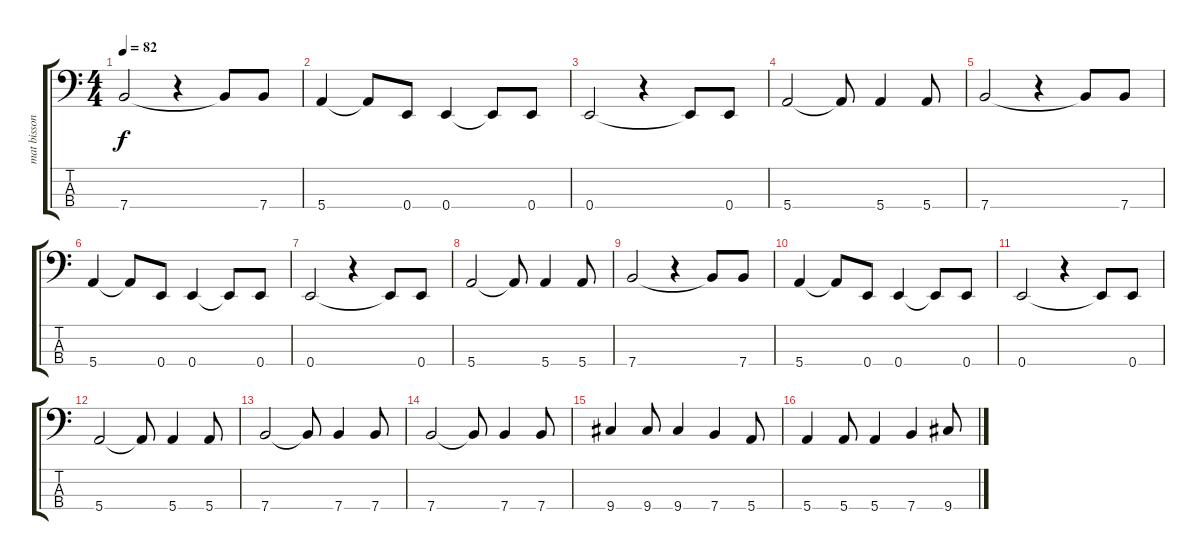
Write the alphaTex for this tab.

\track ("mat bissonette" "mat bisson") {instrument electricbassfinger}
\staff {score tabs}
\tuning (G2 D2 A1 E1) {hide}
\ts (4 4)
\tempo 82
\clef f4
\ks c
7.4.2{dy f} r.4 7.4{t}.8 7.4.8 |
5.4.4 5.4{t}.8 0.4.8 0.4.4 0.4{t}.8 0.4.8 |
0.4.2 r.4 0.4{t}.8 0.4.8 |
5.4.2 5.4{t}.8 5.4.4 5.4.8 |
7.4.2 r.4 7.4{t}.8 7.4.8 |
5.4.4 5.4{t}.8 0.4.8 0.4.4 0.4{t}.8 0.4.8 |
0.4.2 r.4 0.4{t}.8 0.4.8 |
5.4.2 5.4{t}.8 5.4.4 5.4.8 |
7.4.2 r.4 7.4{t}.8 7.4.8 |
5.4.4 5.4{t}.8 0.4.8 0.4.4 0.4{t}.8 0.4.8 |
0.4.2 r.4 0.4{t}.8 0.4.8 |
5.4.2 5.4{t}.8 5.4.4 5.4.8 |
7.4.2 7.4{t}.8 7.4.4 7.4.8 |
7.4.2 7.4{t}.8 7.4.4 7.4.8 |
9.4.4 9.4.8 9.4.4 7.4.4 5.4.8 |
5.4.4 5.4.8 5.4.4 7.4.4 9.4.8
